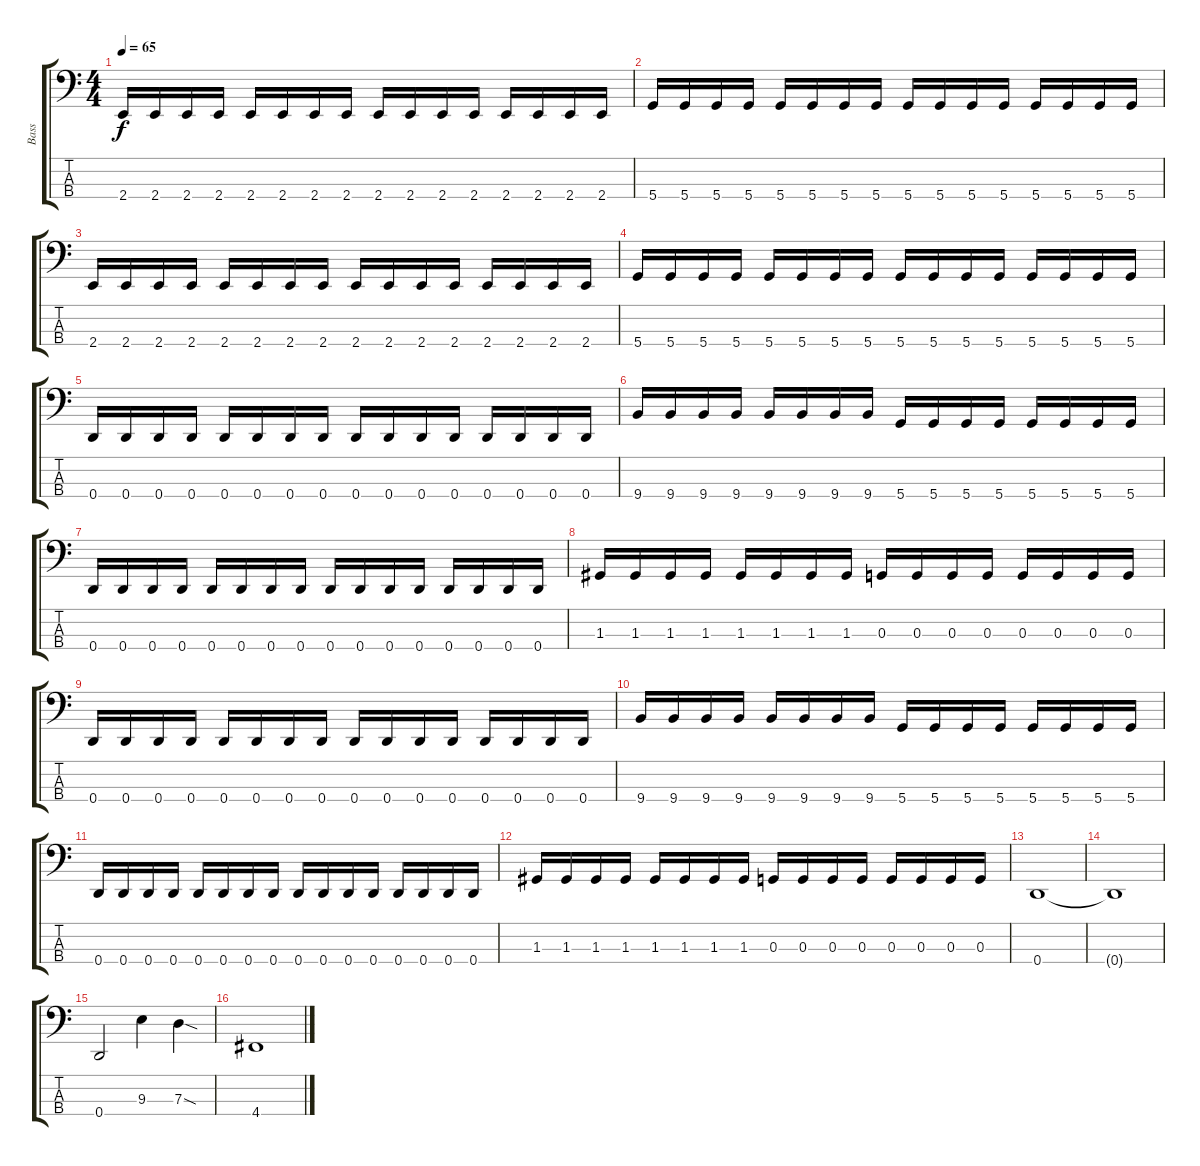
\track ("Bass" "Bass") {instrument electricbasspick}
\staff {score tabs}
\tuning (F2 C2 G1 D1) {hide}
\ts (4 4)
\tempo 65
\clef f4
\ks c
2.4.16{dy f} 2.4.16 2.4.16 2.4.16 2.4.16 2.4.16 2.4.16 2.4.16 2.4.16 2.4.16 2.4.16 2.4.16 2.4.16 2.4.16 2.4.16 2.4.16 |
5.4.16 5.4.16 5.4.16 5.4.16 5.4.16 5.4.16 5.4.16 5.4.16 5.4.16 5.4.16 5.4.16 5.4.16 5.4.16 5.4.16 5.4.16 5.4.16 |
2.4.16 2.4.16 2.4.16 2.4.16 2.4.16 2.4.16 2.4.16 2.4.16 2.4.16 2.4.16 2.4.16 2.4.16 2.4.16 2.4.16 2.4.16 2.4.16 |
5.4.16 5.4.16 5.4.16 5.4.16 5.4.16 5.4.16 5.4.16 5.4.16 5.4.16 5.4.16 5.4.16 5.4.16 5.4.16 5.4.16 5.4.16 5.4.16 |
0.4.16 0.4.16 0.4.16 0.4.16 0.4.16 0.4.16 0.4.16 0.4.16 0.4.16 0.4.16 0.4.16 0.4.16 0.4.16 0.4.16 0.4.16 0.4.16 |
9.4.16 9.4.16 9.4.16 9.4.16 9.4.16 9.4.16 9.4.16 9.4.16 5.4.16 5.4.16 5.4.16 5.4.16 5.4.16 5.4.16 5.4.16 5.4.16 |
0.4.16 0.4.16 0.4.16 0.4.16 0.4.16 0.4.16 0.4.16 0.4.16 0.4.16 0.4.16 0.4.16 0.4.16 0.4.16 0.4.16 0.4.16 0.4.16 |
1.3.16 1.3.16 1.3.16 1.3.16 1.3.16 1.3.16 1.3.16 1.3.16 0.3.16 0.3.16 0.3.16 0.3.16 0.3.16 0.3.16 0.3.16 0.3.16 |
0.4.16 0.4.16 0.4.16 0.4.16 0.4.16 0.4.16 0.4.16 0.4.16 0.4.16 0.4.16 0.4.16 0.4.16 0.4.16 0.4.16 0.4.16 0.4.16 |
9.4.16 9.4.16 9.4.16 9.4.16 9.4.16 9.4.16 9.4.16 9.4.16 5.4.16 5.4.16 5.4.16 5.4.16 5.4.16 5.4.16 5.4.16 5.4.16 |
0.4.16 0.4.16 0.4.16 0.4.16 0.4.16 0.4.16 0.4.16 0.4.16 0.4.16 0.4.16 0.4.16 0.4.16 0.4.16 0.4.16 0.4.16 0.4.16 |
1.3.16 1.3.16 1.3.16 1.3.16 1.3.16 1.3.16 1.3.16 1.3.16 0.3.16 0.3.16 0.3.16 0.3.16 0.3.16 0.3.16 0.3.16 0.3.16 |
0.4.1 |
0.4{t}.1 |
0.4.2 9.3.4 7.3{sod}.4 |
4.4.1
